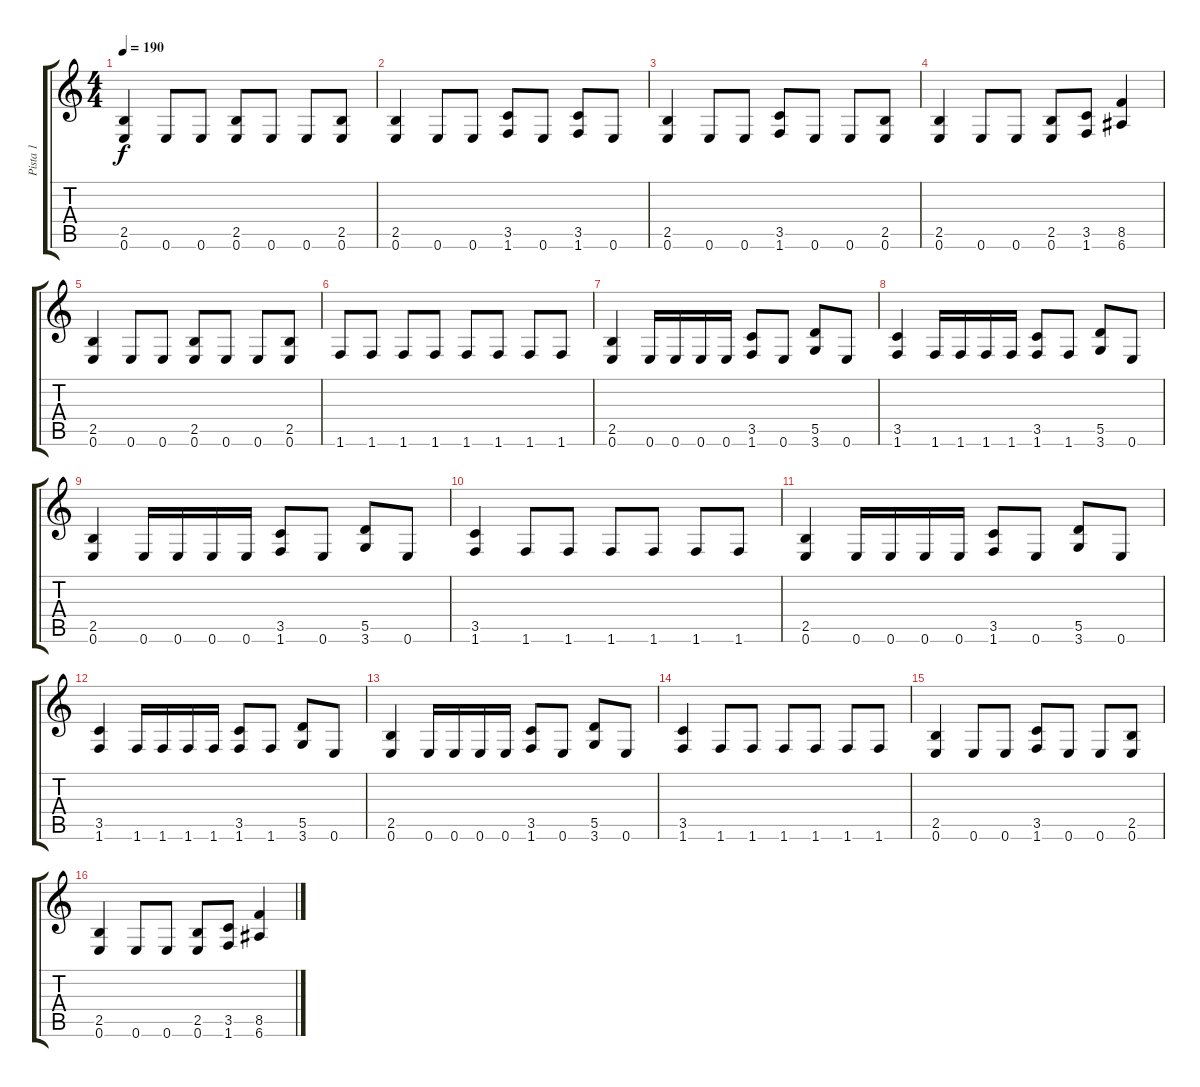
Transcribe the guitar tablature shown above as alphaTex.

\track ("Pista 1" "Pista 1") {instrument distortionguitar}
\staff {score tabs}
\tuning (E4 B3 G3 D3 A2 E2) {hide}
\ts (4 4)
\tempo 190
\clef g2
\ks c
(2.5 0.6).4{dy f} 0.6.8 0.6.8 (2.5 0.6).8 0.6.8 0.6.8 (2.5 0.6).8 |
(2.5 0.6).4 0.6.8 0.6.8 (3.5 1.6).8 0.6.8 (3.5 1.6).8 0.6.8 |
(2.5 0.6).4 0.6.8 0.6.8 (3.5 1.6).8 0.6.8 0.6.8 (2.5 0.6).8 |
(2.5 0.6).4 0.6.8 0.6.8 (2.5 0.6).8 (3.5 1.6).8 (8.5 6.6).4 |
(2.5 0.6).4 0.6.8 0.6.8 (2.5 0.6).8 0.6.8 0.6.8 (2.5 0.6).8 |
1.6.8 1.6.8 1.6.8 1.6.8 1.6.8 1.6.8 1.6.8 1.6.8 |
(2.5 0.6).4 0.6.16 0.6.16 0.6.16 0.6.16 (3.5 1.6).8 0.6.8 (5.5 3.6).8 0.6.8 |
(3.5 1.6).4 1.6.16 1.6.16 1.6.16 1.6.16 (3.5 1.6).8 1.6.8 (5.5 3.6).8 0.6.8 |
(2.5 0.6).4 0.6.16 0.6.16 0.6.16 0.6.16 (3.5 1.6).8 0.6.8 (5.5 3.6).8 0.6.8 |
(3.5 1.6).4 1.6.8 1.6.8 1.6.8 1.6.8 1.6.8 1.6.8 |
(2.5 0.6).4 0.6.16 0.6.16 0.6.16 0.6.16 (3.5 1.6).8 0.6.8 (5.5 3.6).8 0.6.8 |
(3.5 1.6).4 1.6.16 1.6.16 1.6.16 1.6.16 (3.5 1.6).8 1.6.8 (5.5 3.6).8 0.6.8 |
(2.5 0.6).4 0.6.16 0.6.16 0.6.16 0.6.16 (3.5 1.6).8 0.6.8 (5.5 3.6).8 0.6.8 |
(3.5 1.6).4 1.6.8 1.6.8 1.6.8 1.6.8 1.6.8 1.6.8 |
(2.5 0.6).4 0.6.8 0.6.8 (3.5 1.6).8 0.6.8 0.6.8 (2.5 0.6).8 |
(2.5 0.6).4 0.6.8 0.6.8 (2.5 0.6).8 (3.5 1.6).8 (8.5 6.6).4
